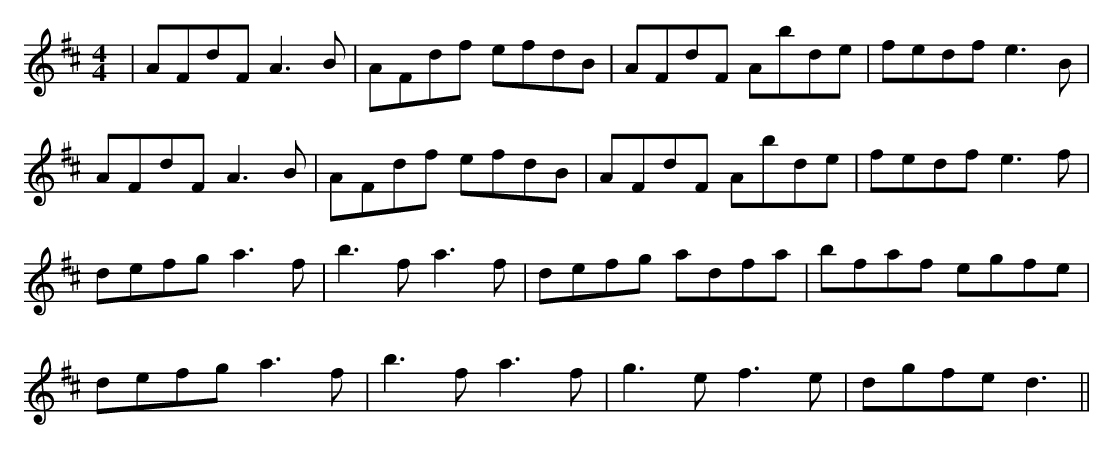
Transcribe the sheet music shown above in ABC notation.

X:1
M:4/4
K:D
|AFdF A3B|AFdf efdB|AFdF Abde|fedf e3B|
AFdF A3B|AFdf efdB|AFdF Abde|fedf e3f|
defg a3f|b3f a3f|defg adfa|bfaf egfe|
defg a3f|b3f a3f|g3e f3e|dgfe d3||
